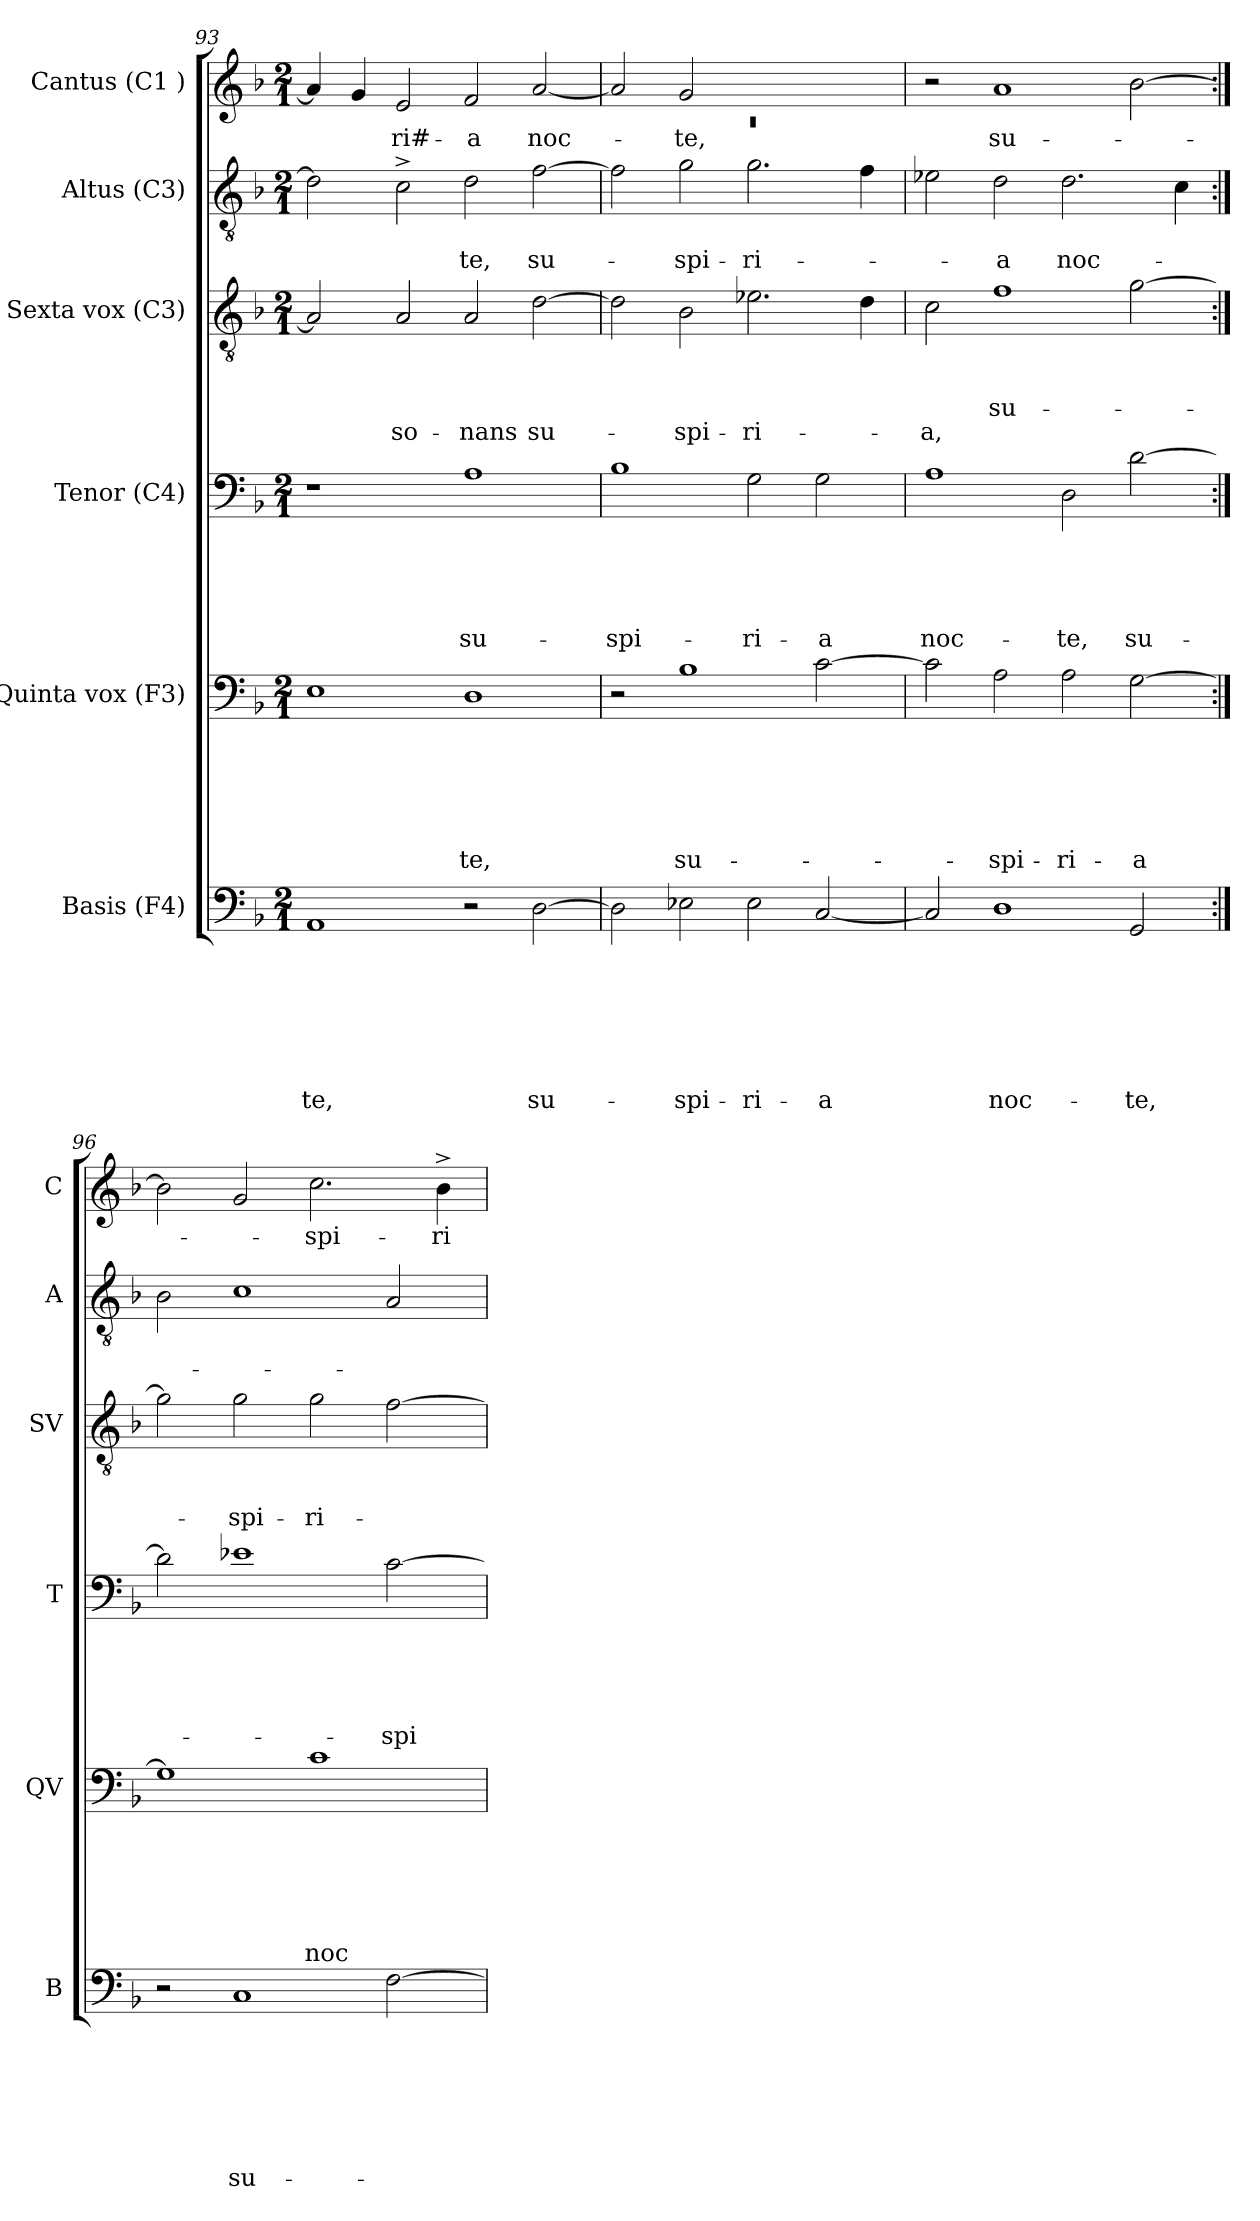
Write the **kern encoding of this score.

**kern	**text	**text	**text	**text	**text	**text	**text	**kern	**text	**text	**text	**text	**text	**text	**kern	**text	**text	**text	**text	**text	**kern	**text	**text	**text	**text	**kern	**text	**text	**kern	**text
*part6	*part6	*part6	*part6	*part6	*part6	*part6	*part6	*part5	*part5	*part5	*part5	*part5	*part5	*part5	*part4	*part4	*part4	*part4	*part4	*part4	*part3	*part3	*part3	*part3	*part3	*part2	*part2	*part2	*part1	*part1
*staff6	*staff6	*staff6	*staff6	*staff6	*staff6	*staff6	*staff6	*staff5	*staff5	*staff5	*staff5	*staff5	*staff5	*staff5	*staff4	*staff4	*staff4	*staff4	*staff4	*staff4	*staff3	*staff3	*staff3	*staff3	*staff3	*staff2	*staff2	*staff2	*staff1	*staff1
*I"Basis (F4)	*	*	*	*	*	*	*	*I"Quinta vox (F3)	*	*	*	*	*	*	*I"Tenor (C4)	*	*	*	*	*	*I"Sexta vox (C3)	*	*	*	*	*I"Altus (C3)	*	*	*I"Cantus (C1 )	*
*I'B	*	*	*	*	*	*	*	*I'QV	*	*	*	*	*	*	*I'T	*	*	*	*	*	*I'SV	*	*	*	*	*I'A	*	*	*I'C	*
*clefF4	*	*	*	*	*	*	*	*clefF4	*	*	*	*	*	*	*clefF4	*	*	*	*	*	*clefGv2	*	*	*	*	*clefGv2	*	*	*clefG2	*
*k[b-]	*	*	*	*	*	*	*	*k[b-]	*	*	*	*	*	*	*k[b-]	*	*	*	*	*	*k[b-]	*	*	*	*	*k[b-]	*	*	*k[b-]	*
*F:	*	*	*	*	*	*	*	*F:	*	*	*	*	*	*	*F:	*	*	*	*	*	*F:	*	*	*	*	*F:	*	*	*F:	*
*M2/1	*	*	*	*	*	*	*	*M2/1	*	*	*	*	*	*	*M2/1	*	*	*	*	*	*M2/1	*	*	*	*	*M2/1	*	*	*M2/1	*
=93	=93	=93	=93	=93	=93	=93	=93	=93	=93	=93	=93	=93	=93	=93	=93	=93	=93	=93	=93	=93	=93	=93	=93	=93	=93	=93	=93	=93	=93	=93
!	!	!	!	!	!	!	!LO:LY:b	!	!	!	!	!	!	!	!	!	!	!	!	!	!	!	!	!	!	!	!	!	!	!
1AA	.	.	.	.	.	.	-te,	1E	.	.	.	.	.	.	1r	.	.	.	.	.	2A/]	.	.	.	.	2d\]	.	.	4a/]	.
.	.	.	.	.	.	.	.	.	.	.	.	.	.	.	.	.	.	.	.	.	.	.	.	.	.	.	.	.	4g/	.
!	!	!	!	!	!	!	!	!	!	!	!	!	!	!	!	!	!	!	!	!	!	!	!	!	!LO:LY:b	!	!	!	!	!LO:LY:b
.	.	.	.	.	.	.	.	.	.	.	.	.	.	.	.	.	.	.	.	.	2A/	.	.	.	-so-	2c^>\	.	.	2e/	-ri#-
!	!	!	!	!	!	!	!	!	!	!	!	!	!	!LO:LY:b	!	!	!	!	!	!LO:LY:b	!	!	!	!	!LO:LY:b	!	!	!LO:LY:b	!	!LO:LY:b
2r	.	.	.	.	.	.	.	1D	.	.	.	.	.	-te,	1A	.	.	.	.	su-	2A/	.	.	.	-nans	2d\	.	-te,	2f/	-a
!	!	!	!	!	!	!	!LO:LY:b	!	!	!	!	!	!	!	!	!	!	!	!	!	!	!	!	!	!LO:LY:b	!	!	!LO:LY:b	!	!LO:LY:b
[>2D\	.	.	.	.	.	.	su-	.	.	.	.	.	.	.	.	.	.	.	.	.	[>2d\	.	.	.	su-	[>2f\	.	su-	[<2a/	noc-
=94	=94	=94	=94	=94	=94	=94	=94	=94	=94	=94	=94	=94	=94	=94	=94	=94	=94	=94	=94	=94	=94	=94	=94	=94	=94	=94	=94	=94	=94	=94
*	*	*	*	*	*	*	*	*	*	*	*	*	*	*	*	*	*	*	*	*	*	*	*	*	*	*	*	*	*^	*
!	!	!	!	!	!	!	!	!	!	!	!	!	!	!	!	!	!	!	!	!LO:LY:b	!	!	!	!	!	!	!	!	!	!LO:N:vis=1	!
2D\]	.	.	.	.	.	.	.	2r	.	.	.	.	.	.	1B-	.	.	.	.	-spi-	2d\]	.	.	.	.	2f\]	.	.	2a/]	0rc	.
!	!	!	!	!	!	!	!LO:LY:b	!	!	!	!	!	!	!LO:LY:b	!	!	!	!	!	!	!	!	!	!	!LO:LY:b	!	!	!LO:LY:b	!	!	!LO:LY:b
2E-X\	.	.	.	.	.	.	-spi-	1B-	.	.	.	.	.	su-	.	.	.	.	.	.	2B-\	.	.	.	-spi-	2g\	.	-spi-	2g/	.	-te,
!	!	!	!	!	!	!	!LO:LY:b	!	!	!	!	!	!	!	!	!	!	!	!	!LO:LY:b	!	!	!	!	!LO:LY:b	!	!	!LO:LY:b	!	!	!
2E-\	.	.	.	.	.	.	-ri-	.	.	.	.	.	.	.	2G\	.	.	.	.	-ri-	2.e-\	.	.	.	-ri-	2.g\	.	-ri-	1ryy	.	.
!	!	!	!	!	!	!	!LO:LY:b	!	!	!	!	!	!	!	!	!	!	!	!	!LO:LY:b	!	!	!	!	!	!	!	!	!	!	!
[<2C/	.	.	.	.	.	.	-a	[>2c\	.	.	.	.	.	.	2G\	.	.	.	.	-a	.	.	.	.	.	.	.	.	.	.	.
.	.	.	.	.	.	.	.	.	.	.	.	.	.	.	.	.	.	.	.	.	4d\	.	.	.	.	4f\	.	.	.	.	.
*	*	*	*	*	*	*	*	*	*	*	*	*	*	*	*	*	*	*	*	*	*	*	*	*	*	*	*	*	*v	*v	*
=95	=95	=95	=95	=95	=95	=95	=95	=95	=95	=95	=95	=95	=95	=95	=95	=95	=95	=95	=95	=95	=95	=95	=95	=95	=95	=95	=95	=95	=95	=95
!	!	!	!	!	!	!	!	!	!	!	!	!	!	!	!	!	!	!	!	!LO:LY:b	!	!	!	!	!LO:LY:b	!	!	!	!	!
2C/]	.	.	.	.	.	.	.	2c\]	.	.	.	.	.	.	1A	.	.	.	.	noc-	2c\	.	.	.	-a,	2e-\	.	.	2r	.
!	!	!	!	!	!	!	!LO:LY:b	!	!	!	!	!	!	!LO:LY:b	!	!	!	!	!	!	!	!	!	!LO:LY:b	!	!	!	!LO:LY:b	!	!LO:LY:b
1D	.	.	.	.	.	.	noc-	2A\	.	.	.	.	.	-spi-	.	.	.	.	.	.	1f	.	.	-su-	.	2d\	.	-a	1a	su-
!	!	!	!	!	!	!	!	!	!	!	!	!	!	!LO:LY:b	!	!	!	!	!	!LO:LY:b	!	!	!	!	!	!	!	!LO:LY:b	!	!
.	.	.	.	.	.	.	.	2A\	.	.	.	.	.	-ri-	2D\	.	.	.	.	-te,	.	.	.	.	.	2.d\	.	noc-	.	.
!	!	!	!	!	!	!	!LO:LY:b	!	!	!	!	!	!	!LO:LY:b	!	!	!	!	!	!LO:LY:b	!	!	!	!	!	!	!	!	!	!
2GG/	.	.	.	.	.	.	-te,	[>2G\	.	.	.	.	.	-a	[>2d\	.	.	.	.	su-	[>2g\	.	.	.	.	.	.	.	[>2b-\	.
.	.	.	.	.	.	.	.	.	.	.	.	.	.	.	.	.	.	.	.	.	.	.	.	.	.	4c\	.	.	.	.
=96:|!	=96:|!	=96:|!	=96:|!	=96:|!	=96:|!	=96:|!	=96:|!	=96:|!	=96:|!	=96:|!	=96:|!	=96:|!	=96:|!	=96:|!	=96:|!	=96:|!	=96:|!	=96:|!	=96:|!	=96:|!	=96:|!	=96:|!	=96:|!	=96:|!	=96:|!	=96:|!	=96:|!	=96:|!	=96:|!	=96:|!
2r	.	.	.	.	.	.	.	1G]	.	.	.	.	.	.	2d\]	.	.	.	.	.	2g\]	.	.	.	.	2B-\	.	.	2b-\]	.
!	!	!	!	!	!	!	!LO:LY:b	!	!	!	!	!	!	!	!	!	!	!	!	!	!	!	!	!LO:LY:b	!	!	!	!	!	!
1C	.	.	.	.	.	.	su-	.	.	.	.	.	.	.	1e-X	.	.	.	.	.	2g\	.	.	-spi-	.	1c	.	.	2g/	.
!	!	!	!	!	!	!	!	!	!	!	!	!	!	!LO:LY:b	!	!	!	!	!	!	!	!	!	!LO:LY:b	!	!	!	!	!	!LO:LY:b
.	.	.	.	.	.	.	.	1c	.	.	.	.	.	noc-	.	.	.	.	.	.	2g\	.	.	-ri-	.	.	.	.	2.cc\	-spi-
!	!	!	!	!	!	!	!	!	!	!	!	!	!	!	!	!	!	!	!	!LO:LY:b	!	!	!	!	!	!	!	!	!	!
[>2F\	.	.	.	.	.	.	.	.	.	.	.	.	.	.	[>2c\	.	.	.	.	-spi-	[>2f\	.	.	.	.	2A/	.	.	.	.
!	!	!	!	!	!	!	!	!	!	!	!	!	!	!	!	!	!	!	!	!	!	!	!	!	!	!	!	!	!	!LO:LY:b
.	.	.	.	.	.	.	.	.	.	.	.	.	.	.	.	.	.	.	.	.	.	.	.	.	.	.	.	.	4b-^>\	-ri-
=	=	=	=	=	=	=	=	=	=	=	=	=	=	=	=	=	=	=	=	=	=	=	=	=	=	=	=	=	=	=
*-	*-	*-	*-	*-	*-	*-	*-	*-	*-	*-	*-	*-	*-	*-	*-	*-	*-	*-	*-	*-	*-	*-	*-	*-	*-	*-	*-	*-	*-	*-
